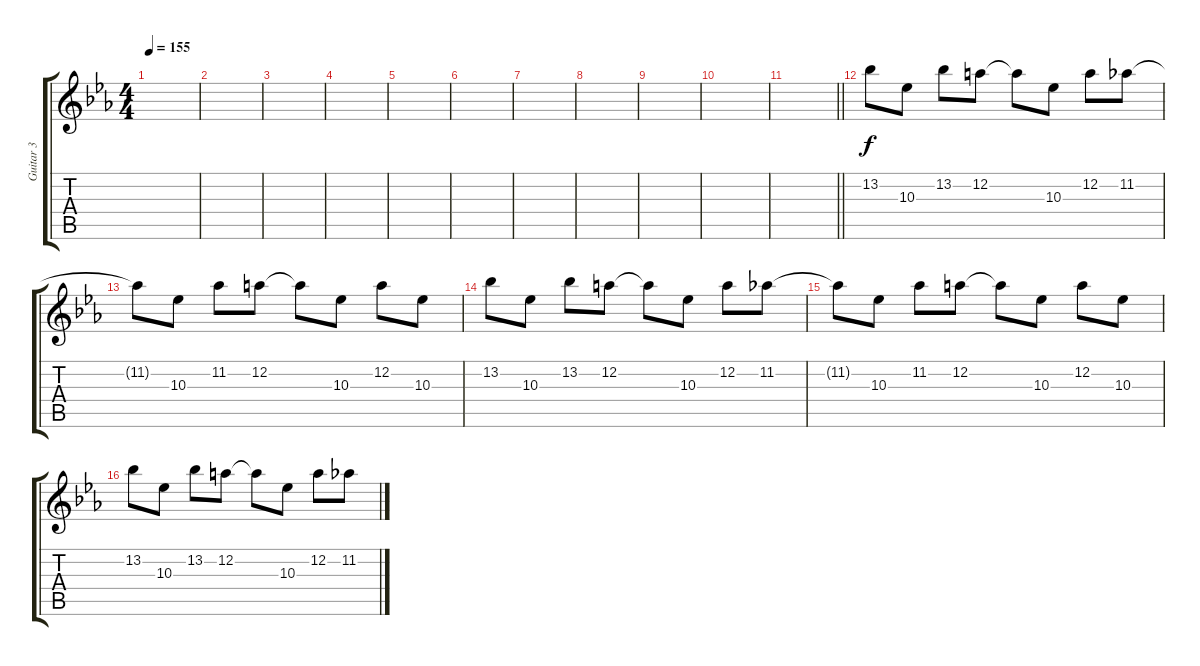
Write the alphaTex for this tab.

\track ("Guitar 3" "Guitar 3") {instrument distortionguitar}
\staff {score tabs}
\tuning (D4 A3 F3 C3 G2 C2) {hide}
\ts (4 4)
\tempo 155
\clef g2
\ks cminor
|
|
|
|
|
|
|
|
|
|
\barLineRight lightlight
|
13.2.8 10.3.8 13.2.8 12.2.8 12.2{t}.8 10.3.8 12.2.8 11.2.8 |
11.2{t}.8 10.3.8 11.2.8 12.2.8 12.2{t}.8 10.3.8 12.2.8 10.3.8 |
13.2.8 10.3.8 13.2.8 12.2.8 12.2{t}.8 10.3.8 12.2.8 11.2.8 |
11.2{t}.8 10.3.8 11.2.8 12.2.8 12.2{t}.8 10.3.8 12.2.8 10.3.8 |
13.2.8 10.3.8 13.2.8 12.2.8 12.2{t}.8 10.3.8 12.2.8 11.2.8
